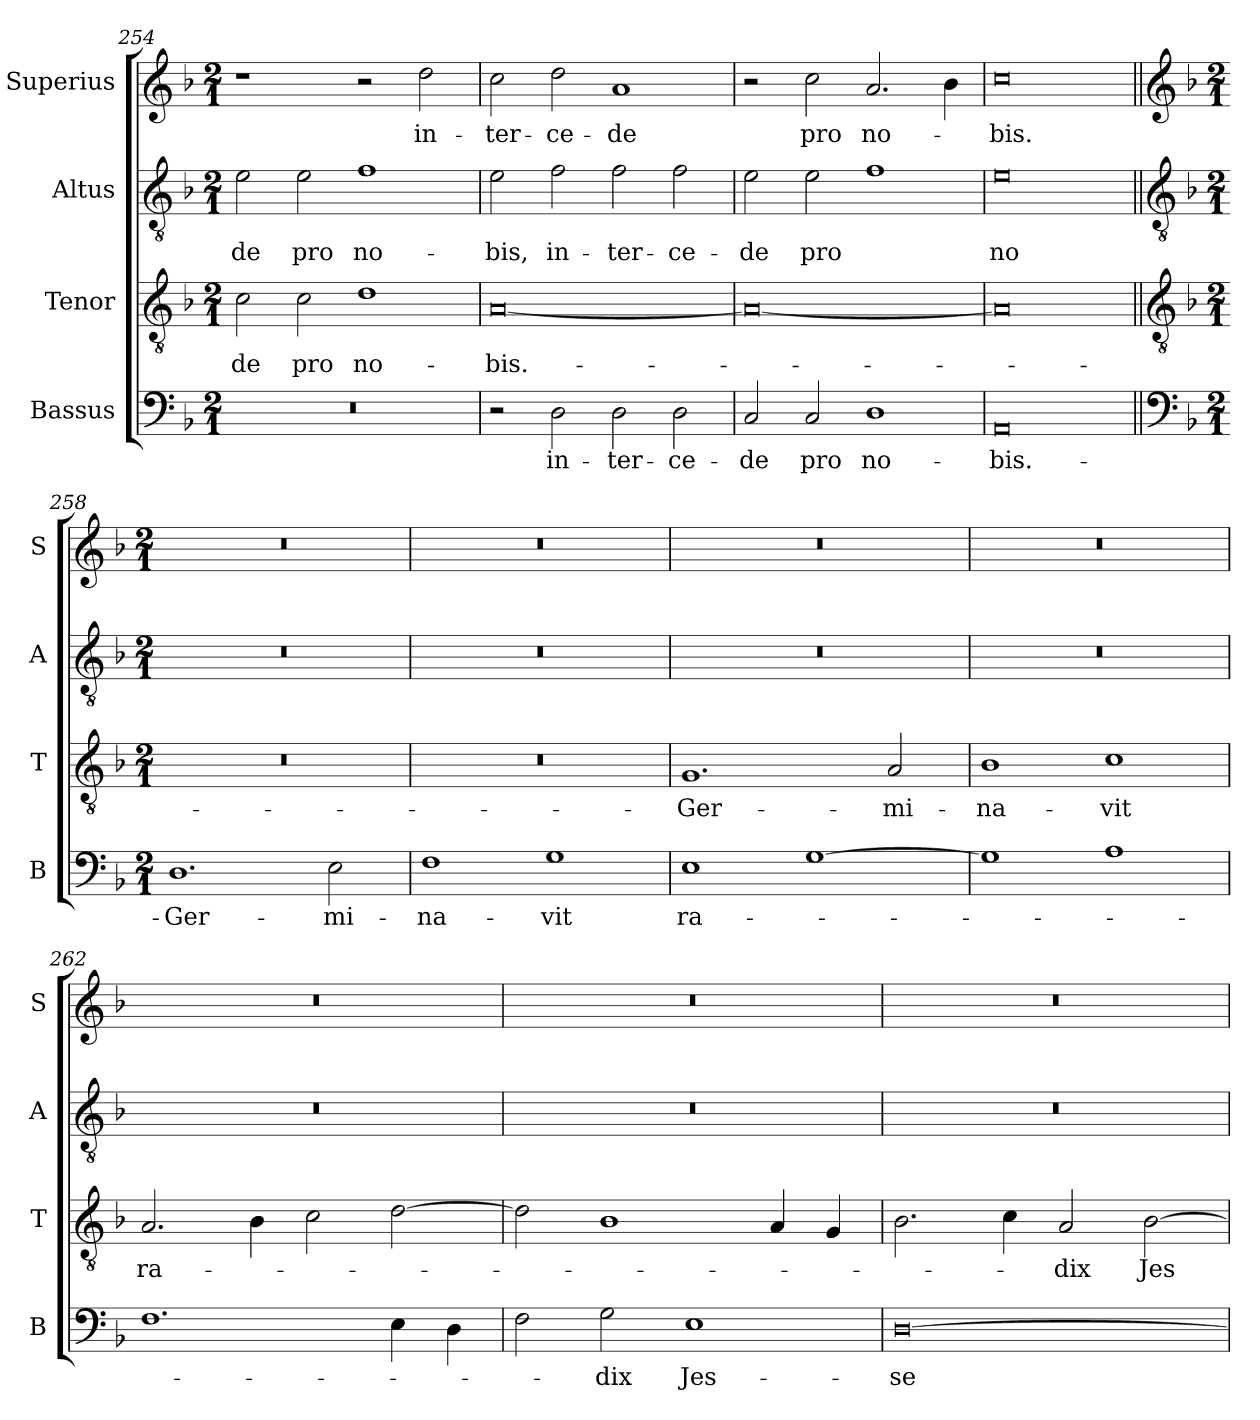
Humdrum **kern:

**kern	**text	**kern	**text	**kern	**text	**kern	**text
*part4	*part4	*part3	*part3	*part2	*part2	*part1	*part1
*staff4	*staff4	*staff3	*staff3	*staff2	*staff2	*staff1	*staff1
*I"Bassus	*	*I"Tenor	*	*I"Altus	*	*I"Superius	*
*I'B	*	*I'T	*	*I'A	*	*I'S	*
*clefF4	*	*clefGv2	*	*clefGv2	*	*clefG2	*
*k[b-]	*	*k[b-]	*	*k[b-]	*	*k[b-]	*
*M2/1	*	*M2/1	*	*M2/1	*	*M2/1	*
=254	=254	=254	=254	=254	=254	=254	=254
0r	.	2c	-de	2e	-de	1r	.
.	.	2c	pro	2e	pro	.	.
.	.	1d	no-	1f	no-	2r	.
.	.	.	.	.	.	2dd	in-
=255	=255	=255	=255	=255	=255	=255	=255
2r	.	[0A	-bis.-	2e	-bis,	2cc	-ter-
2D	in-	.	.	2f	in-	2dd	-ce-
2D	-ter-	.	.	2f	-ter-	1a	-de
2D	-ce-	.	.	2f	-ce-	.	.
=256	=256	=256	=256	=256	=256	=256	=256
2C	-de	0A_	.	2e	-de	2r	.
2C	pro	.	.	2e	pro	2cc	pro
1D	no-	.	.	1f	.	2.a	no-
.	.	.	.	.	.	4b-	.
=257	=257	=257	=257	=257	=257	=257	=257
0AA	-bis.-	0A]	.	0e	no-	0cc	-bis.-
!!LO:LB:g=z
=258||	=258||	=258||	=258||	=258||	=258||	=258||	=258||
*clefF4	*	*clefGv2	*	*clefGv2	*	*clefG2	*
*k[b-]	*	*k[b-]	*	*k[b-]	*	*k[b-]	*
*M2/1	*	*M2/1	*	*M2/1	*	*M2/1	*
1.D	-Ger-	0r	.	0r	.	0r	.
2E	-mi-	.	.	.	.	.	.
=259	=259	=259	=259	=259	=259	=259	=259
1F	-na-	0r	.	0r	.	0r	.
1G	-vit	.	.	.	.	.	.
=260	=260	=260	=260	=260	=260	=260	=260
1E	ra-	1.G	-Ger-	0r	.	0r	.
[1G	.	.	.	.	.	.	.
.	.	2A	-mi-	.	.	.	.
=261	=261	=261	=261	=261	=261	=261	=261
1G]	.	1B-	-na-	0r	.	0r	.
1A	.	1c	-vit	.	.	.	.
=262	=262	=262	=262	=262	=262	=262	=262
1.F	.	2.A	ra-	0r	.	0r	.
.	.	4B-	.	.	.	.	.
.	.	2c	.	.	.	.	.
4E	.	[2d	.	.	.	.	.
4D	.	.	.	.	.	.	.
=263	=263	=263	=263	=263	=263	=263	=263
2F	.	2d]	.	0r	.	0r	.
2G	-dix	1B-	.	.	.	.	.
1E	Jes-	.	.	.	.	.	.
.	.	4A	.	.	.	.	.
.	.	4G	.	.	.	.	.
=264	=264	=264	=264	=264	=264	=264	=264
[0D	-se	2.B-	.	0r	.	0r	.
.	.	4c	.	.	.	.	.
.	.	2A	-dix	.	.	.	.
.	.	[2B-	Jes-	.	.	.	.
=	=	=	=	=	=	=	=
*-	*-	*-	*-	*-	*-	*-	*-
